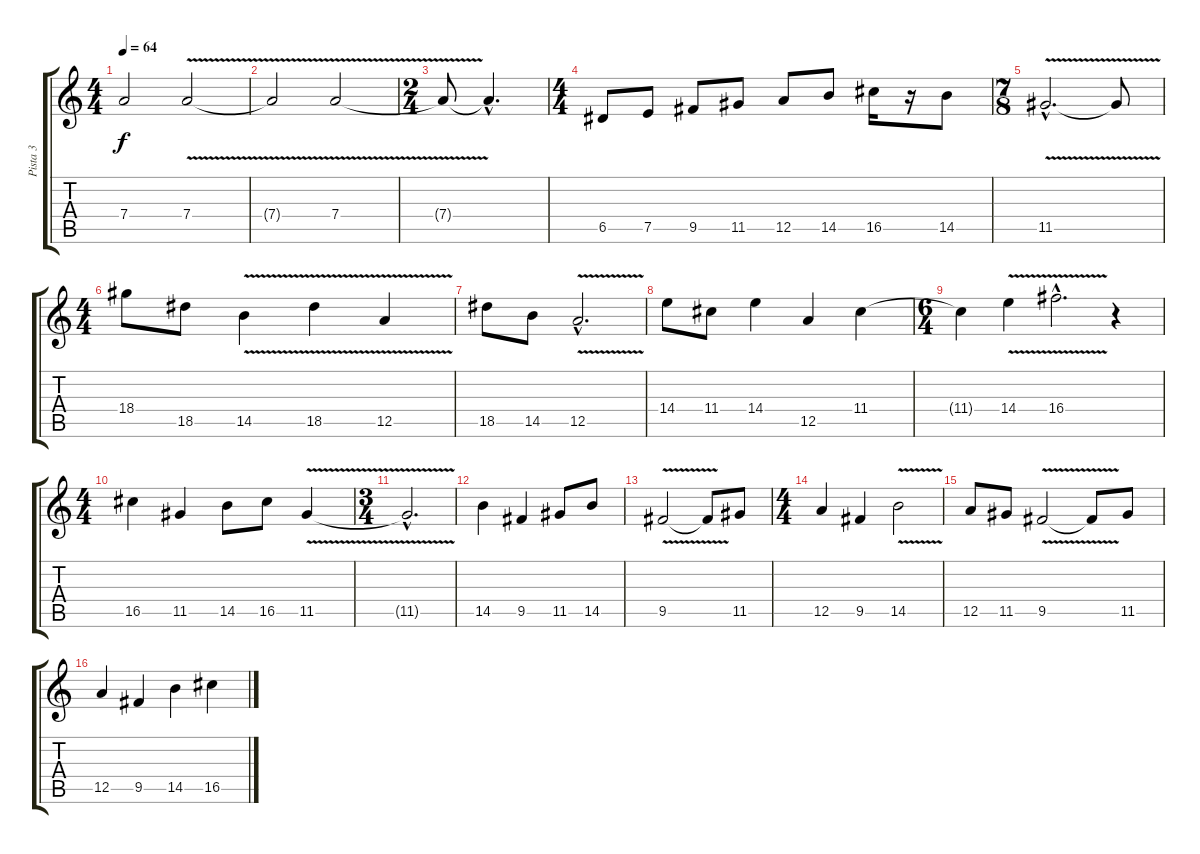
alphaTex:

\track ("Pista 3" "Pista 3") {instrument overdrivenguitar}
\staff {score tabs}
\tuning (E4 B3 G3 D3 A2 E2) {hide}
\ts (4 4)
\tempo 64
\clef g2
\ks c
7.4{t}.2{dy f} 7.4{v}.2 |
7.4{t}.2 7.4{v}.2 |
\ts (2 4)
7.4{t}.8 7.4{hac t}.4{d} |
\ts (4 4)
6.5.8 7.5.8 9.5.8 11.5.8 12.5.8 14.5.8 16.5.16 r.16 14.5.8 |
\ts (7 8)
11.5{v hac}.2{d} 11.5{t}.8 |
\ts (4 4)
18.4.8 18.5.8 14.5{v}.4 18.5{v}.4 12.5{v}.4 |
18.5.8 14.5.8 12.5{v hac}.2{d} |
14.4.8 11.4.8 14.4.4 12.5.4 11.4.4 |
\ts (6 4)
11.4{t}.4 14.4{v}.4 16.4{v hac}.2{d} r.4 |
\ts (4 4)
16.5.4 11.5.4 14.5.8 16.5.8 11.5{v}.4 |
\ts (3 4)
11.5{hac t}.2{d} |
14.5.4 9.5.4 11.5.8 14.5.8 |
9.5{v}.2 9.5{t}.8 11.5.8 |
\ts (4 4)
12.5.4 9.5.4 14.5{v}.2 |
12.5.8 11.5.8 9.5{v}.2 9.5{t}.8 11.5.8 |
12.5.4 9.5.4 14.5.4 16.5.4
